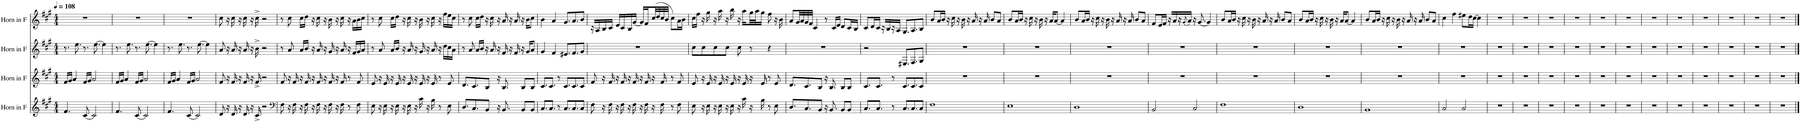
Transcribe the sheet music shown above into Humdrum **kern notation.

**kern	**kern	**kern	**kern
*part4	*part3	*part2	*part1
*staff4	*staff3	*staff2	*staff1
*I"Horn in F	*I"Horn in F	*I"Horn in F	*I"Horn in F
*clefG2	*clefG2	*clefG2	*clefG2
*Trd4c7	*Trd4c7	*Trd4c7	*Trd4c7
*k[f#c#g#]	*k[f#c#g#]	*k[f#c#g#]	*k[f#c#g#]
*M4/4	*M4/4	*M4/4	*M4/4
*MM108	*MM108	*MM108	*MM108
=1	=1	=1	=1
4.f#/	16f#/LL	8.r	1r
.	16g#/JJ	.	.
.	4a/	.	.
.	.	8.ee\	.
[8c#/	16f#/LL	8.r	.
.	16g#/JJ	.	.
2c#/]	2a/	.	.
.	.	[8.ee\	.
.	.	4ee\]	.
=2	=2	=2	=2
4.f#/	16f#/LL	8.r	1r
.	16g#/JJ	.	.
.	4a/	.	.
.	.	8.ee\	.
[8c#/	16f#/LL	8.r	.
.	16g#/JJ	.	.
2c#/]	2a/	.	.
.	.	[8.ee\	.
.	.	4ee\]	.
=3	=3	=3	=3
4.f#/	16f#/LL	8.r	1r
.	16g#/JJ	.	.
.	4a/	.	.
.	.	8.ee\	.
[8c#/	16f#/LL	8.r	.
.	16g#/JJ	.	.
2c#/]	2a/	.	.
.	.	[8.ee\	.
.	.	4ee\]	.
=4	=4	=4	=4
8d/	8f#/	8a/	8cc#\
16r	16r	16r	16r
16d/	16f#/	16a/	16cc#\
16r	16r	16r	16r
16d/	16f#/	16a/	16cc#\
16r	16r	16r	16r
16c#^/	16f#^/	16b^\	16cc#^\
2r	2r	2r	2r
=5	=5	=5	=5
*clefF4	*	*	*
8F#\	8f#/	8r	8r
16r	16r	8a/	8cc#\
16F#\	16f#/	.	.
16r	16r	16a/LL	16cc#\LL
16F#\	16f#/	16b/JJ	16dd\JJ
16r	16r	16r	16r
16F#\	16f#/	16a/	16cc#\
16r	16r	16r	16r
16F#\	16f#/	16g#/	16b\
16r	16r	16r	16r
16F#\	16f#/	16a/	16cc#\
8r	8r	16r	16r
.	.	16f#/LL	16a\LL
8F#\	8f#/	16g#/	16b\
.	.	16a/JJ	16cc#\JJ
=6	=6	=6	=6
8E\	8e/	8r	8r
16r	16r	8a/	8cc#\
16E\	16e/	.	.
16r	16r	16a/LL	16cc#\LL
16E\	16e/	16b/JJ	16dd\JJ
16r	16r	16r	16r
16E\	16e/	16a/	16cc#\
16r	16r	16r	16r
16c#\	16e/	16g#/	16b\
16r	16r	16r	16r
16B\	16e/	16a/	16cc#\
8r	8r	16r	16r
.	.	16dd\LL	16ff#\LL
8E\	8e/	16cc#\	16ee\
.	.	16a\JJ	16cc#\JJ
=7	=7	=7	=7
8.D/L	8.d/L	8r	8r
.	.	8a/	8cc#\
8.C#/	8.c#/	.	.
.	.	16a/LL	16cc#\LL
.	.	16b/JJ	16dd\JJ
8BB/J	8B/J	16r	16r
.	.	16a/	16cc#\
16r	16r	16r	16r
8.BB/	8.B/	16f#/	16a/
.	.	16r	16r
.	.	16f#/	16a/
8BB/L	8B/L	16r	16r
.	.	16g#/KL	16b\KL
8BB/J	8B/J	8a/J	8cc#\J
=8	=8	=8	=8
8.C#/L	8.c#/L	4g#/	4b\
8.C#/J	8.c#/J	.	.
.	.	4f#/	4a/
8r	8r	.	.
8.C#/L	8.c#/L	8.e#X/L	8.g#/L
8.C#/	8.c#/	8.f#/	8.a/
8C#/J	8c#/J	8g#/J	8b/J
=9	=9	=9	=9
8F#\	8f#/	1r	16r
.	.	.	16A/
16r	16r	.	16B/
16F#\	16f#/	.	16c#/JJ
16r	16r	.	16e/LL
16F#\	16f#/	.	16c#/
16r	16r	.	16B/
16F#\	16f#/	.	[16g#/JJ
16r	16r	.	16g#/LL]
16F#\	16f#/	.	16f#/
16r	16r	.	(32cc#/L
.	.	.	32dd/
16F#\	16f#/	.	32cc#/
.	.	.	32b/JJJ
8r	8r	.	8cc#\L)
8F#\	8f#/	.	16a\L
.	.	.	16b\JJ
=10	=10	=10	=10
8E\	8e/	8cc#\L	16cc#\LL
.	.	.	16ff#\JJ
16r	16r	8cc#\	16r
16E\	16e/	.	16gg#\
16r	16r	8cc#\	16r
16E\	16e/	.	16aa\
16r	16r	8cc#\J	16r
16E\	16e/	.	16bb\
16r	16r	8cc#\	16r
16c#\	16e/	.	16aa\LL
16r	16r	8r	32gg#\L
.	.	.	32aa\J
16B\	16e/	.	16gg#\JJ
8r	8r	4r	8ff#\
8E\	8e/	.	16r
.	.	.	16b\
=11	=11	=11	=11
8.D/L	8.d/L	1r	8a/L
.	.	.	32g#/LL
.	.	.	32a/
8.C#/	8.c#/	.	32g#/
.	.	.	32f#/JJJ
.	.	.	4c#/
8BB/J	8B/J	.	.
16r	16r	.	8r
8.BB/	8.B/	.	.
.	.	.	16c#/LL
.	.	.	16e/JJ
8BB/L	8B/L	.	8d/L
8BB/J	8B/J	.	16c#/L
.	.	.	16B/JJ
=12	=12	=12	=12
8.C#/L	8.c#/L	2r	8c#/L
.	.	.	16d/L
8.C#/J	8.c#/J	.	16c#/JJ
.	.	.	16r
.	.	.	16B/
8r	8r	.	16r
.	.	.	16A/JJ
8.C#/L	8.c#/L	8.E#X/L	8.G#/L
8.C#/	8.c#/	8.F#/	8.A/
8C#/J	8c#/J	8G#/J	8B/J
=13	=13	=13	=13
1F#	1r	1r	8b/L
.	.	.	16a/L
.	.	.	16b/JJ
.	.	.	16r
.	.	.	16cc#\
.	.	.	16r
.	.	.	16b\
.	.	.	16r
.	.	.	16a/
.	.	.	16r
.	.	.	16a/
.	.	.	8b/L
.	.	.	8a/J
=14	=14	=14	=14
1E	1r	1r	8b/L
.	.	.	16a/L
.	.	.	16b/JJ
.	.	.	16r
.	.	.	16cc#\
.	.	.	16r
.	.	.	16b\
.	.	.	16r
.	.	.	16a/KL
.	.	.	[8a/J
.	.	.	4a/]
=15	=15	=15	=15
1D	1r	1r	8b/L
.	.	.	16a/L
.	.	.	16b/JJ
.	.	.	16r
.	.	.	16cc#\
.	.	.	16r
.	.	.	16b\
.	.	.	16r
.	.	.	16a/
.	.	.	16r
.	.	.	16a/
.	.	.	8b/L
.	.	.	8a/J
=16	=16	=16	=16
2BB/	1r	1r	8f#/L
.	.	.	16e/L
.	.	.	16f#/JJ
.	.	.	16r
.	.	.	16a/
.	.	.	16r
.	.	.	(8qg#/
.	.	.	16a/JJ)
2C#/	.	.	16r
.	.	.	[8.g#/
.	.	.	4g#/]
=17	=17	=17	=17
1F#	1r	1r	8b/L
.	.	.	16a/L
.	.	.	16b/JJ
.	.	.	16r
.	.	.	16cc#\
.	.	.	16r
.	.	.	16b\
.	.	.	16r
.	.	.	16a/
.	.	.	16r
.	.	.	16a/
.	.	.	8b/L
.	.	.	8a/J
=18	=18	=18	=18
1D	1r	1r	8b/L
.	.	.	16a/L
.	.	.	16b/JJ
.	.	.	16r
.	.	.	16cc#\
.	.	.	16r
.	.	.	16b\
.	.	.	16r
.	.	.	16a/KL
.	.	.	[8a/J
.	.	.	4a/]
=19	=19	=19	=19
1BB	1r	1r	8b/L
.	.	.	16a/L
.	.	.	16b/JJ
.	.	.	16r
.	.	.	16cc#\
.	.	.	16r
.	.	.	16b\
.	.	.	16r
.	.	.	16a/
.	.	.	16r
.	.	.	16a/
.	.	.	8b/L
.	.	.	8a/J
=20	=20	=20	=20
2C#/	1r	1r	4cc#\
.	.	.	4ff#\
2C#/	.	.	8ee#X\L
.	.	.	16dd\L
.	.	.	[16cc#\JJ
.	.	.	4cc#\]
=21	=21	=21	=21
1r	1r	1r	1r
=22	=22	=22	=22
1r	1r	1r	1r
=23	=23	=23	=23
1r	1r	1r	1r
=24	=24	=24	=24
1r	1r	1r	1r
=25	=25	=25	=25
1r	1r	1r	1r
=26	=26	=26	=26
1r	1r	1r	1r
=27	=27	=27	=27
1r	1r	1r	1r
=28	=28	=28	=28
1r	1r	1r	1r
=29	=29	=29	=29
1r	1r	1r	1r
=30	=30	=30	=30
1r	1r	1r	1r
=31	=31	=31	=31
1r	1r	1r	1r
=32	=32	=32	=32
1r	1r	1r	1r
==	==	==	==
*-	*-	*-	*-
